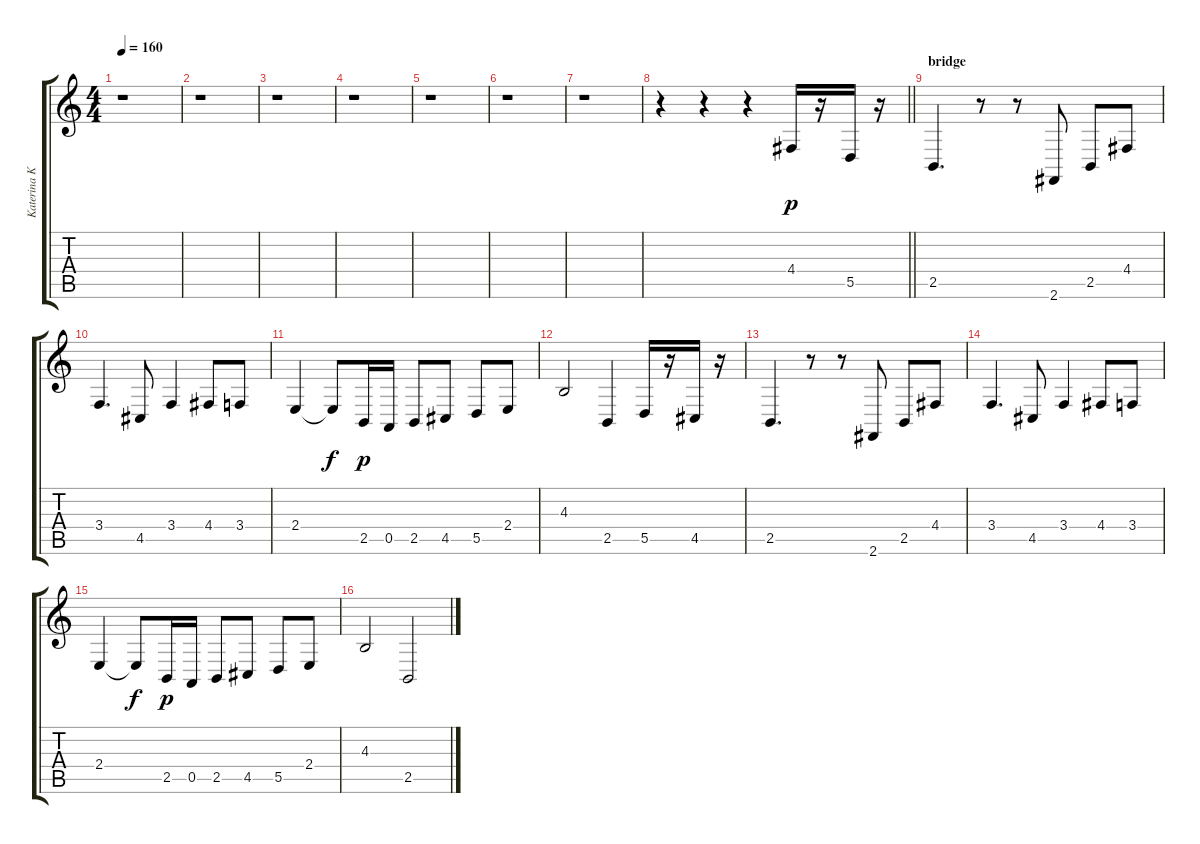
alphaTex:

\track ("Katerina Kotelnikova " "Katerina K") {instrument trombone}
\staff {score tabs}
\tuning (E4 B3 G3 D3 A2 E2) {hide}
\ts (4 4)
\tempo 160
\clef g2
\ks c
r.1{dy p} |
r.1 |
r.1 |
r.1 |
r.1 |
r.1 |
r.1 |
\barLineRight lightlight
r.4 r.4 r.4 4.4.16 r.16 5.5.16 r.16 |
\section ("" "bridge")
2.5.4{d} r.8 r.8 2.6.8 2.5.8 4.4.8 |
3.4.4{d} 4.5.8 3.4.4 4.4.8 3.4.8 |
2.4.4 2.4{t}.8{dy f} 2.5.16{dy p} 0.5.16 2.5.8 4.5.8 5.5.8 2.4.8 |
4.3.2 2.5.4 5.5.16 r.16 4.5.16 r.16 |
2.5.4{d} r.8 r.8 2.6.8 2.5.8 4.4.8 |
3.4.4{d} 4.5.8 3.4.4 4.4.8 3.4.8 |
2.4.4 2.4{t}.8{dy f} 2.5.16{dy p} 0.5.16 2.5.8 4.5.8 5.5.8 2.4.8 |
4.3.2 2.5.2
